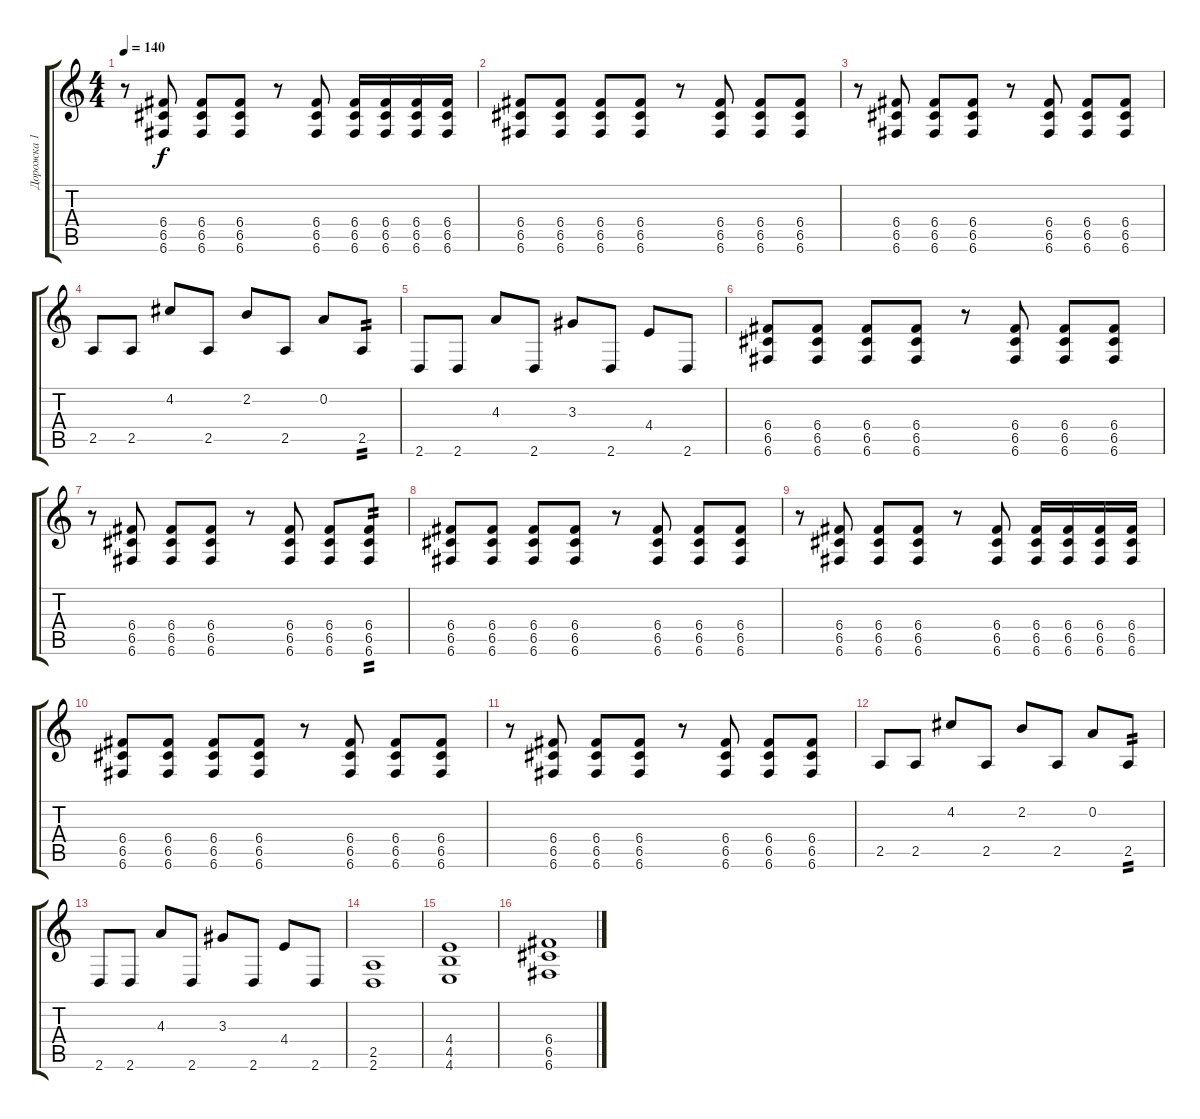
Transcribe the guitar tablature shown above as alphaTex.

\track ("Дорожка 1" "Дорожка 1") {instrument distortionguitar}
\staff {score tabs}
\tuning (D4 A3 F3 C3 G2 C2) {hide}
\ts (4 4)
\tempo 140
\clef g2
\ks c
r.8{dy f} (6.4 6.5 6.6).8 (6.4 6.5 6.6).8 (6.4 6.5 6.6).8 r.8 (6.4 6.5 6.6).8 (6.4 6.5 6.6).16 (6.4 6.5 6.6).16 (6.4 6.5 6.6).16 (6.4 6.5 6.6).16 |
(6.4 6.5 6.6).8 (6.4 6.5 6.6).8 (6.4 6.5 6.6).8 (6.4 6.5 6.6).8 r.8 (6.4 6.5 6.6).8 (6.4 6.5 6.6).8 (6.4 6.5 6.6).8 |
r.8 (6.4 6.5 6.6).8 (6.4 6.5 6.6).8 (6.4 6.5 6.6).8 r.8 (6.4 6.5 6.6).8 (6.4 6.5 6.6).8 (6.4 6.5 6.6).8 |
2.5.8 2.5.8 4.2.8 2.5.8 2.2.8 2.5.8 0.2.8 2.5.8{tp 2} |
2.6.8 2.6.8 4.3.8 2.6.8 3.3.8 2.6.8 4.4.8 2.6.8 |
(6.4 6.5 6.6).8 (6.4 6.5 6.6).8 (6.4 6.5 6.6).8 (6.4 6.5 6.6).8 r.8 (6.4 6.5 6.6).8 (6.4 6.5 6.6).8 (6.4 6.5 6.6).8 |
r.8 (6.4 6.5 6.6).8 (6.4 6.5 6.6).8 (6.4 6.5 6.6).8 r.8 (6.4 6.5 6.6).8 (6.4 6.5 6.6).8 (6.4 6.5 6.6).8{tp 2} |
(6.4 6.5 6.6).8 (6.4 6.5 6.6).8 (6.4 6.5 6.6).8 (6.4 6.5 6.6).8 r.8 (6.4 6.5 6.6).8 (6.4 6.5 6.6).8 (6.4 6.5 6.6).8 |
r.8 (6.4 6.5 6.6).8 (6.4 6.5 6.6).8 (6.4 6.5 6.6).8 r.8 (6.4 6.5 6.6).8 (6.4 6.5 6.6).16 (6.4 6.5 6.6).16 (6.4 6.5 6.6).16 (6.4 6.5 6.6).16 |
(6.4 6.5 6.6).8 (6.4 6.5 6.6).8 (6.4 6.5 6.6).8 (6.4 6.5 6.6).8 r.8 (6.4 6.5 6.6).8 (6.4 6.5 6.6).8 (6.4 6.5 6.6).8 |
r.8 (6.4 6.5 6.6).8 (6.4 6.5 6.6).8 (6.4 6.5 6.6).8 r.8 (6.4 6.5 6.6).8 (6.4 6.5 6.6).8 (6.4 6.5 6.6).8 |
2.5.8 2.5.8 4.2.8 2.5.8 2.2.8 2.5.8 0.2.8 2.5.8{tp 2} |
2.6.8 2.6.8 4.3.8 2.6.8 3.3.8 2.6.8 4.4.8 2.6.8 |
(2.5 2.6).1 |
(4.4 4.5 4.6).1 |
(6.4 6.5 6.6).1
